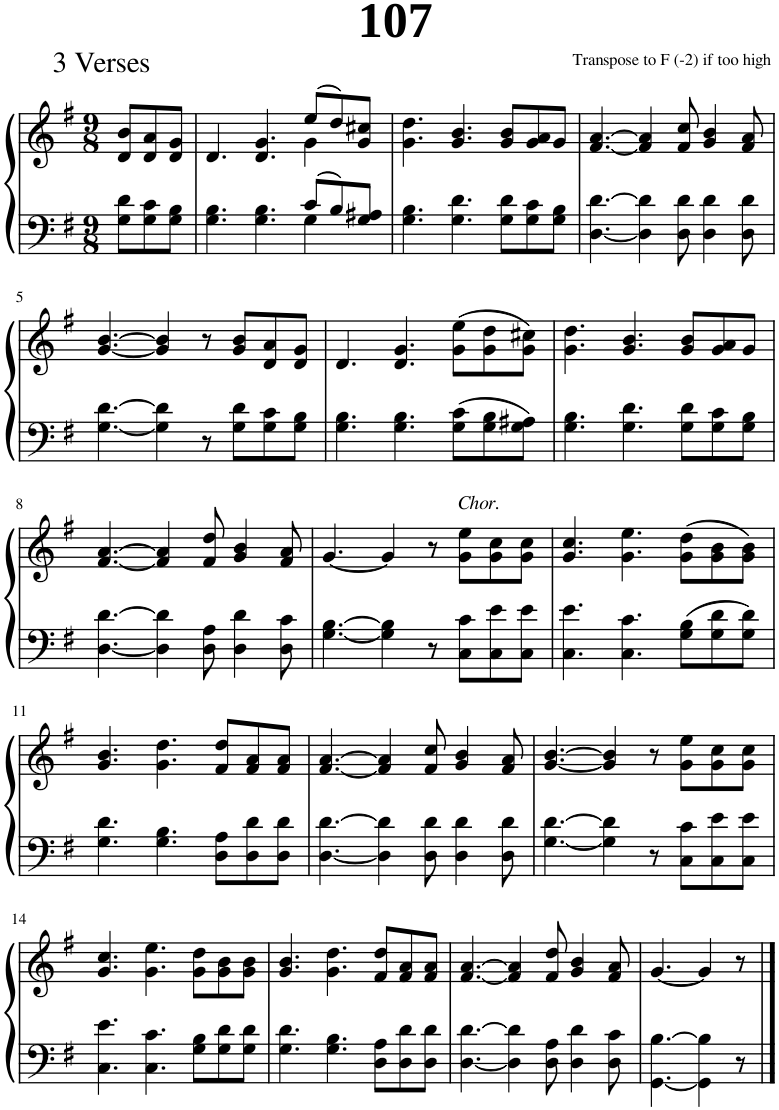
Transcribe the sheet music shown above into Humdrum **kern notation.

**kern	**kern
*part1	*part1
*staff2	*staff1
*I"Piano	*
*I'Pno.	*
*clefF4	*clefG2
*k[f#]	*k[f#]
*M9/8	*M9/8
=1	=1
8G\ 8d\L	8d/ 8b/L
8G\ 8c\	8d/ 8a/
8G\ 8B\J	8d/ 8g/J
=2	=2
*^	*^
4.G\ 4.B\	2.ryy	4.d/	2.ryy
4.G\ 4.B\	.	4.d/ 4.g/	.
8c/L	4G\	(8ee/L	4g\
8B/	.	8dd/)	.
8G/ 8A#X/J	8ryy	8g/ 8cc#X/J	8ryy
*v	*v	*	*
*	*v	*v
=3	=3
4.G\ 4.B\	4.g\ 4.dd\
4.G\ 4.d\	4.g/ 4.b/
8G\ 8d\L	8g/ 8b/L
8G\ 8c\	8g/ 8a/
8G\ 8B\J	8g/J
=4	=4
[4.D\ [4.d\	[4.f#/ [4.a/
4D\] 4d\]	4f#/] 4a/]
8D\ 8d\	8f#/ 8cc/
4D\ 4d\	4g/ 4b/
8D\ 8d\	8f#/ 8a/
!!LO:LB:g=z
=5	=5
[4.G\ [4.d\	[4.g/ [4.b/
4G\] 4d\]	4g/] 4b/]
8r	8r
8G\ 8d\L	8g/ 8b/L
8G\ 8c\	8d/ 8a/
8G\ 8B\J	8d/ 8g/J
=6	=6
4.G\ 4.B\	4.d/
4.G\ 4.B\	4.d/ 4.g/
8G\ 8c\L	(8g\ 8ee\L
8G\ 8B\	8g\ 8dd\
8G\ 8A#X\J	8g\ 8cc#X\J)
=7	=7
4.G\ 4.B\	4.g\ 4.dd\
4.G\ 4.d\	4.g/ 4.b/
8G\ 8d\L	8g/ 8b/L
8G\ 8c\	8g/ 8a/
8G\ 8B\J	8g/J
!!LO:LB:g=z
=8	=8
[4.D\ [4.d\	[4.f#/ [4.a/
4D\] 4d\]	4f#/] 4a/]
8D\ 8A\	8f#/ 8dd/
4D\ 4d\	4g/ 4b/
8D\ 8c\	8f#/ 8a/
=9	=9
[4.G\ [4.B\	[4.g/
4G\] 4B\]	4g/]
8r	8r
!	!LO:TX:a:i:t=Chor.
8C\ 8c\L	8g\ 8ee\L
8C\ 8e\	8g\ 8cc\
8C\ 8e\J	8g\ 8cc\J
=10	=10
4.C\ 4.e\	4.g/ 4.cc/
4.C\ 4.c\	4.g\ 4.ee\
8G\ 8B\L	(8g\ 8dd\L
8G\ 8d\	8g\ 8b\
8G\ 8d\J	8g\ 8b\J)
!!LO:LB:g=z
=11	=11
4.G\ 4.d\	4.g/ 4.b/
4.G\ 4.B\	4.g\ 4.dd\
8D\ 8A\L	8f#/ 8dd/L
8D\ 8d\	8f#/ 8a/
8D\ 8d\J	8f#/ 8a/J
=12	=12
[4.D\ [4.d\	[4.f#/ [4.a/
4D\] 4d\]	4f#/] 4a/]
8D\ 8d\	8f#/ 8cc/
4D\ 4d\	4g/ 4b/
8D\ 8d\	8f#/ 8a/
=13	=13
[4.G\ [4.d\	[4.g/ [4.b/
4G\] 4d\]	4g/] 4b/]
8r	8r
8C\ 8c\L	8g\ 8ee\L
8C\ 8e\	8g\ 8cc\
8C\ 8e\J	8g\ 8cc\J
!!LO:LB:g=z
=14	=14
4.C\ 4.e\	4.g/ 4.cc/
4.C\ 4.c\	4.g\ 4.ee\
8G\ 8B\L	8g\ 8dd\L
8G\ 8d\	8g\ 8b\
8G\ 8d\J	8g\ 8b\J
=15	=15
4.G\ 4.d\	4.g/ 4.b/
4.G\ 4.B\	4.g\ 4.dd\
8D\ 8A\L	8f#/ 8dd/L
8D\ 8d\	8f#/ 8a/
8D\ 8d\J	8f#/ 8a/J
=16	=16
[4.D\ [4.d\	[4.f#/ [4.a/
4D\] 4d\]	4f#/] 4a/]
8D\ 8A\	8f#/ 8dd/
4D\ 4d\	4g/ 4b/
8D\ 8c\	8f#/ 8a/
=17	=17
[4.GG\ [4.B\	[4.g/
4GG\] 4B\]	4g/]
8r	8r
==	==
*-	*-
